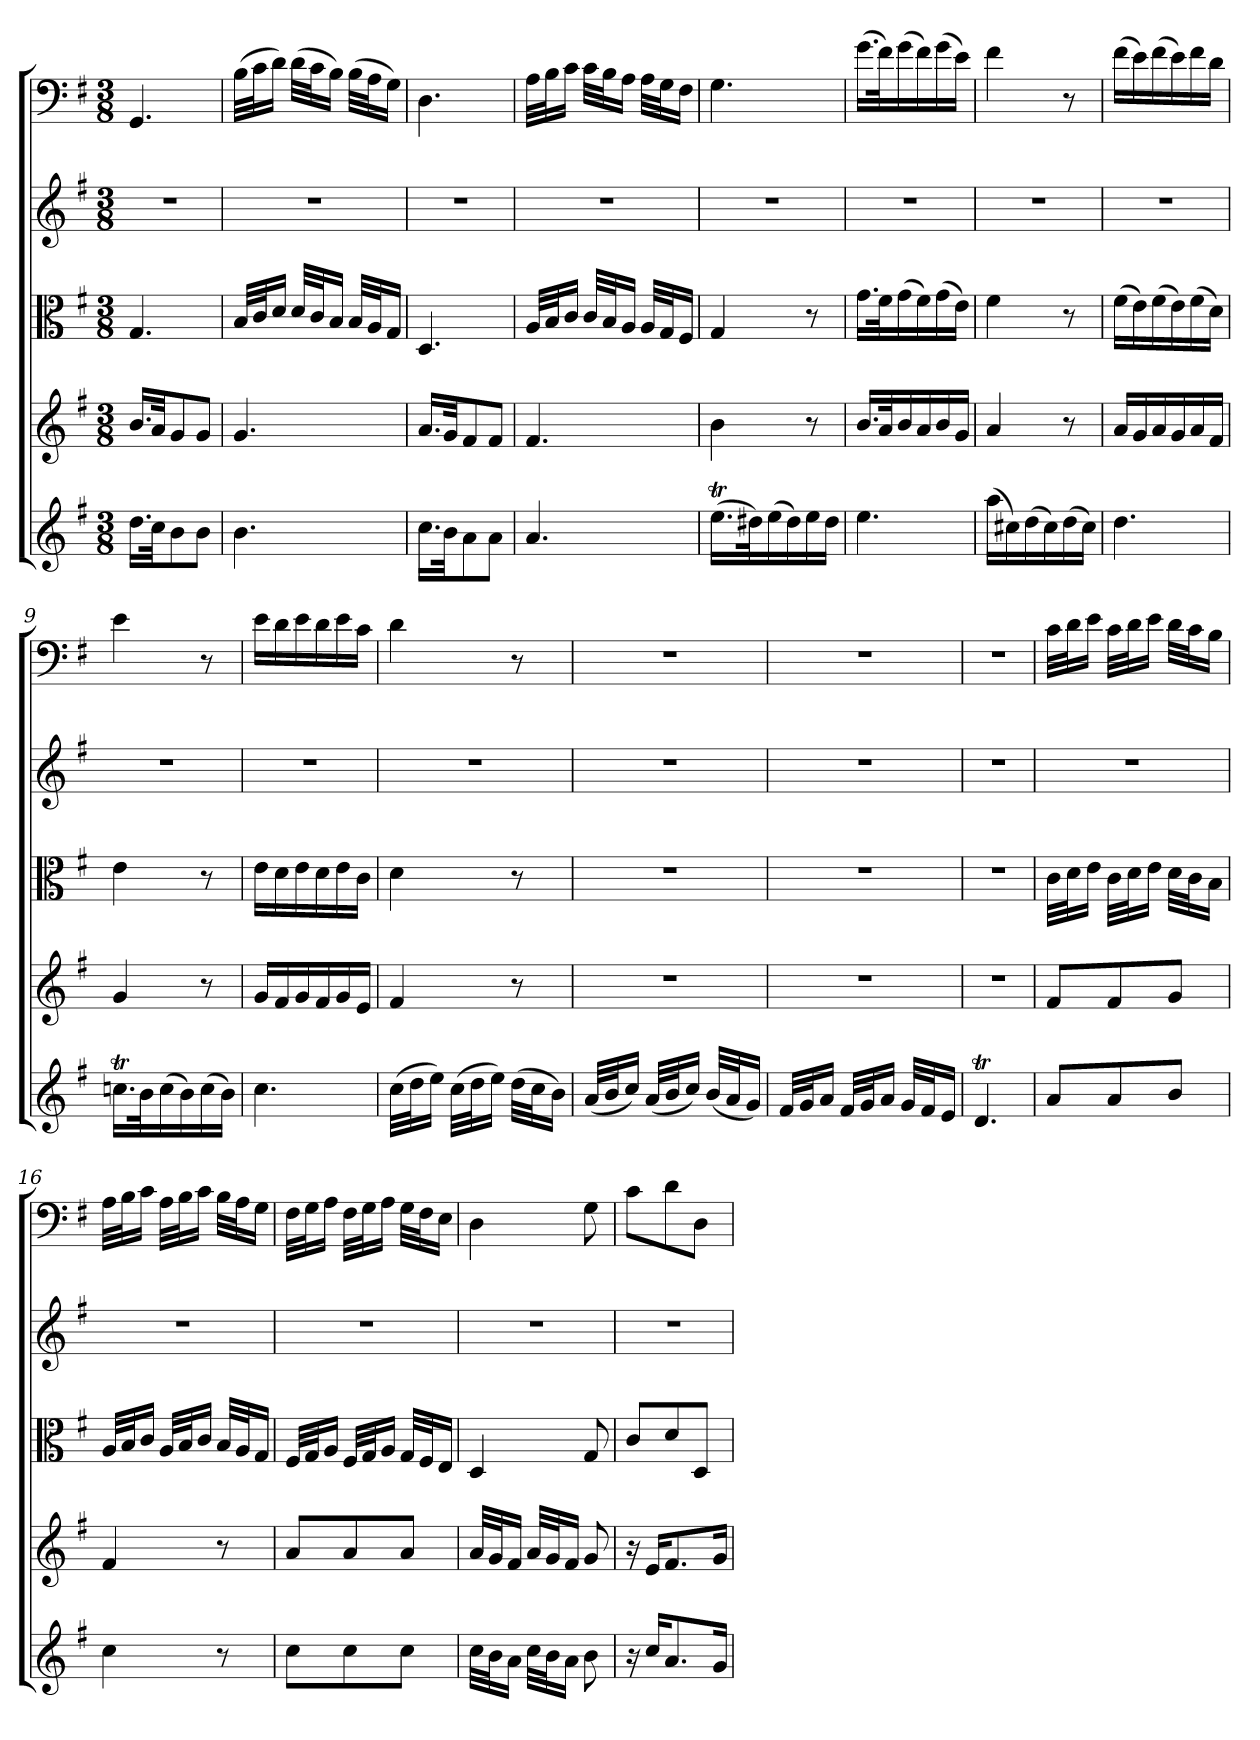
**kern	**kern	**kern	**kern	**kern
*part5	*part4	*part3	*part2	*part1
*staff5	*staff4	*staff3	*staff2	*staff1
*clefG2	*	*clefC3	*clefG2	*clefF4
*k[f#]	*k[f#]	*k[f#]	*k[f#]	*k[f#]
*G:	*	*G:	*G:	*G:
*M3/8	*M3/8	*M3/8	*M3/8	*M3/8
=1	=1	=1	=1	=1
16.dd\LL	16.b/LL	4.G/	4.r	4.GG/
32cc\JK	32a/JK	.	.	.
8b\	8g/	.	.	.
8b\J	8g/J	.	.	.
=2	=2	=2	=2	=2
4.b\	4.g/	32B/LLL	4.r	(32B\LLL
.	.	32c/J	.	32c\J
.	.	16d/JJ	.	16d\JJ)
.	.	32d/LLL	.	(32d\LLL
.	.	32c/J	.	32c\J
.	.	16B/JJ	.	16B\JJ)
.	.	32B/LLL	.	(32B\LLL
.	.	32A/J	.	32A\J
.	.	16G/JJ	.	16G\JJ)
=3	=3	=3	=3	=3
16.cc\LL	16.a/LL	4.D/	4.r	4.D\
32b\JK	32g/JK	.	.	.
8a\	8f#/	.	.	.
8a\J	8f#/J	.	.	.
=4	=4	=4	=4	=4
4.a/	4.f#/	32A/LLL	4.r	32A\LLL
.	.	32B/J	.	32B\J
.	.	16c/JJ	.	16c\JJ
.	.	32c/LLL	.	32c\LLL
.	.	32B/J	.	32B\J
.	.	16A/JJ	.	16A\JJ
.	.	32A/LLL	.	32A\LLL
.	.	32G/J	.	32G\J
.	.	16F#/JJ	.	16F#\JJ
=5	=5	=5	=5	=5
(16.eeT\LL	4b\	4G/	4.r	4.G\
32dd#X\K)	.	.	.	.
(16ee\	.	.	.	.
16dd#\)	.	.	.	.
16ee\	8r	8r	.	.
16dd#\JJ	.	.	.	.
=6	=6	=6	=6	=6
4.ee\	16.b/LL	16.g\LL	4.r	(16.g\LL
.	32a/K	32f#\K	.	32f#\K)
.	16b/	(16g\	.	(16g\
.	16a/	16f#\)	.	16f#\)
.	16b/	(16g\	.	(16g\
.	16g/JJ	16e\JJ)	.	16e\JJ)
=7	=7	=7	=7	=7
(16aa\LL	4a/	4f#\	4.r	4f#\
16cc#X\)	.	.	.	.
(16dd\	.	.	.	.
16cc#\)	.	.	.	.
(16dd\	8r	8r	.	8r
16cc#\JJ)	.	.	.	.
=8	=8	=8	=8	=8
4.dd\	16a/LL	(16f#\LL	4.r	(16f#\LL
.	16g/	16e\)	.	16e\)
.	16a/	(16f#\	.	(16f#\
.	16g/	16e\)	.	16e\)
.	16a/	(16f#\	.	16f#\
.	16f#/JJ	16d\JJ)	.	16d\JJ
=9	=9	=9	=9	=9
16.ccnT\LL	4g/	4e\	4.r	4e\
32b\K	.	.	.	.
(16cc\	.	.	.	.
16b\)	.	.	.	.
(16cc\	8r	8r	.	8r
16b\JJ)	.	.	.	.
=10	=10	=10	=10	=10
4.cc\	16g/LL	16e\LL	4.r	16e\LL
.	16f#/	16d\	.	16d\
.	16g/	16e\	.	16e\
.	16f#/	16d\	.	16d\
.	16g/	16e\	.	16e\
.	16e/JJ	16c\JJ	.	16c\JJ
=11	=11	=11	=11	=11
(32cc\LLL	4f#/	4d\	4.r	4d\
32dd\J	.	.	.	.
16ee\JJ)	.	.	.	.
(32cc\LLL	.	.	.	.
32dd\J	.	.	.	.
16ee\JJ)	.	.	.	.
(32dd\LLL	8r	8r	.	8r
32cc\J	.	.	.	.
16b\JJ)	.	.	.	.
=12	=12	=12	=12	=12
(32a/LLL	4.r	4.r	4.r	4.r
32b/J	.	.	.	.
16cc/JJ)	.	.	.	.
(32a/LLL	.	.	.	.
32b/J	.	.	.	.
16cc/JJ)	.	.	.	.
(32b/LLL	.	.	.	.
32a/J	.	.	.	.
16g/JJ)	.	.	.	.
=13	=13	=13	=13	=13
32f#/LLL	4.r	4.r	4.r	4.r
32g/J	.	.	.	.
16a/JJ	.	.	.	.
32f#/LLL	.	.	.	.
32g/J	.	.	.	.
16a/JJ	.	.	.	.
32g/LLL	.	.	.	.
32f#/J	.	.	.	.
16e/JJ	.	.	.	.
=14	=14	=14	=14	=14
4.dT/	4.r	4.r	4.r	4.r
=15	=15	=15	=15	=15
8a/L	8f#/L	32c\LLL	4.r	32c\LLL
.	.	32d\J	.	32d\J
.	.	16e\JJ	.	16e\JJ
8a/	8f#/	32c\LLL	.	32c\LLL
.	.	32d\J	.	32d\J
.	.	16e\JJ	.	16e\JJ
8b/J	8g/J	32d\LLL	.	32d\LLL
.	.	32c\J	.	32c\J
.	.	16B\JJ	.	16B\JJ
=16	=16	=16	=16	=16
4cc\	4f#/	32A/LLL	4.r	32A\LLL
.	.	32B/J	.	32B\J
.	.	16c/JJ	.	16c\JJ
.	.	32A/LLL	.	32A\LLL
.	.	32B/J	.	32B\J
.	.	16c/JJ	.	16c\JJ
8r	8r	32B/LLL	.	32B\LLL
.	.	32A/J	.	32A\J
.	.	16G/JJ	.	16G\JJ
=17	=17	=17	=17	=17
8cc\L	8a/L	32F#/LLL	4.r	32F#\LLL
.	.	32G/J	.	32G\J
.	.	16A/JJ	.	16A\JJ
8cc\	8a/	32F#/LLL	.	32F#\LLL
.	.	32G/J	.	32G\J
.	.	16A/JJ	.	16A\JJ
8cc\J	8a/J	32G/LLL	.	32G\LLL
.	.	32F#/J	.	32F#\J
.	.	16E/JJ	.	16E\JJ
=18	=18	=18	=18	=18
32cc\LLL	32a/LLL	4D/	4.r	4D\
32b\J	32g/J	.	.	.
16a\JJ	16f#/JJ	.	.	.
32cc\LLL	32a/LLL	.	.	.
32b\J	32g/J	.	.	.
16a\JJ	16f#/JJ	.	.	.
8b\	8g/	8G/	.	8G\
=19	=19	=19	=19	=19
16r	16r	8c/L	4.r	8c\L
16cc/KL	16e/KL	.	.	.
8.a/	8.f#/	8d/	.	8d\
.	.	8D/J	.	8D\J
16g/Jk	16g/Jk	.	.	.
=	=	=	=	=
*-	*-	*-	*-	*-
